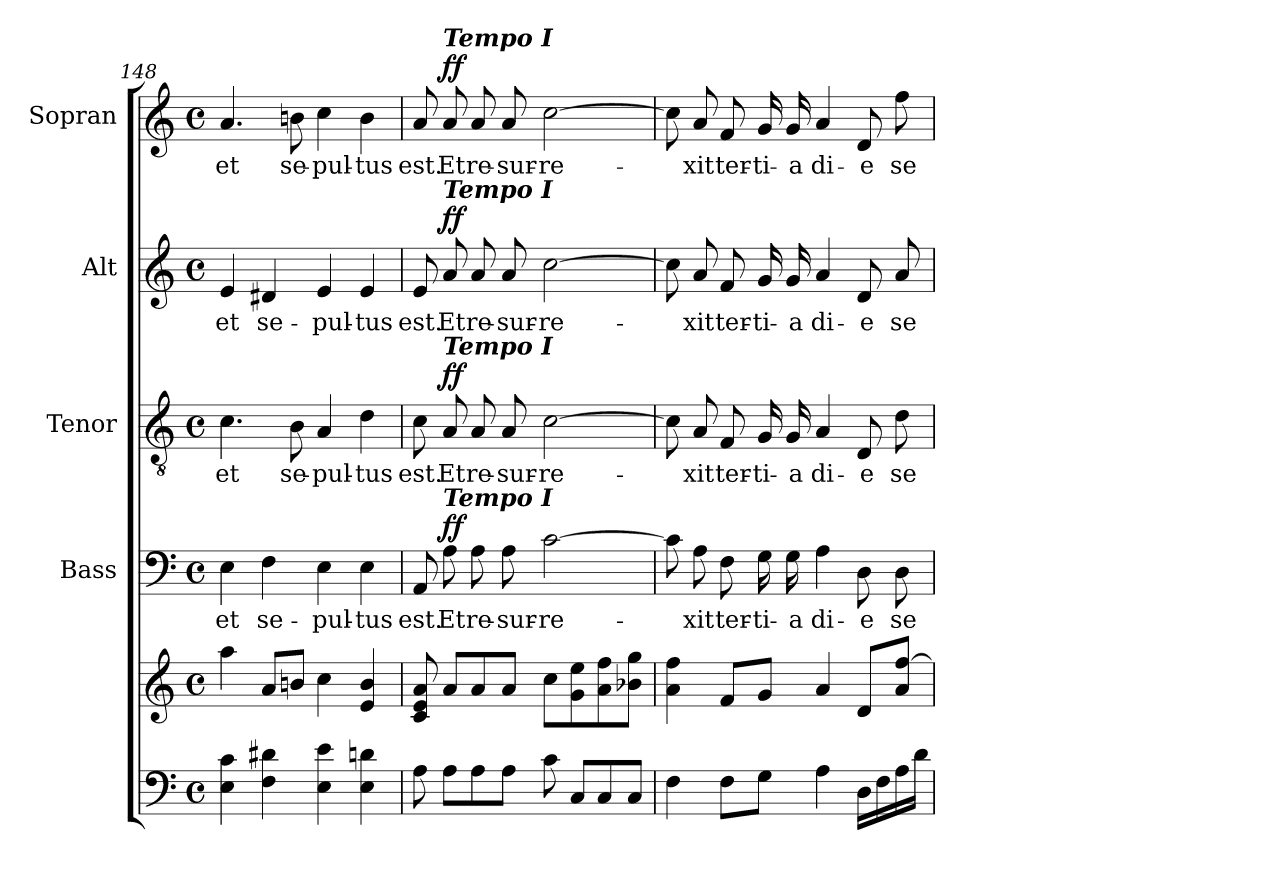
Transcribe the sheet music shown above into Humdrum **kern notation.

**kern	**kern	**kern	**text	**dynam	**kern	**text	**dynam	**kern	**text	**dynam	**kern	**text	**dynam
*part5	*part5	*part4	*part4	*part4	*part3	*part3	*part3	*part2	*part2	*part2	*part1	*part1	*part1
*staff6	*staff5	*staff4	*staff4	*staff4	*staff3	*staff3	*staff3	*staff2	*staff2	*staff2	*staff1	*staff1	*staff1
*	*	*I"Bass	*	*	*I"Tenor	*	*	*I"Alt	*	*	*I"Sopran	*	*
*	*	*I'B.	*	*	*I'T.	*	*	*I'A.	*	*	*I'S.	*	*
!!LO:PB:g=z
*clefF4	*clefG2	*clefF4	*	*	*clefGv2	*	*	*clefG2	*	*	*clefG2	*	*
*k[]	*k[]	*k[]	*	*	*k[]	*	*	*k[]	*	*	*k[]	*	*
*C:	*C:	*C:	*	*	*C:	*	*	*C:	*	*	*C:	*	*
*M4/4	*M4/4	*M4/4	*	*	*M4/4	*	*	*M4/4	*	*	*M4/4	*	*
*met(c)	*met(c)	*met(c)	*	*	*met(c)	*	*	*met(c)	*	*	*met(c)	*	*
=148	=148	=148	=148	=148	=148	=148	=148	=148	=148	=148	=148	=148	=148
!	!	!	!LO:LY:b	!	!	!LO:LY:b	!	!	!LO:LY:b	!	!	!LO:LY:b	!
4E\ 4c\	4aa\	4E\	et	.	4.c\	et	.	4e/	et	.	4.a/	et	.
!	!	!	!LO:LY:b	!	!	!	!	!	!LO:LY:b	!	!	!	!
4F\ 4d#X\	8a/L	4F\	se-	.	.	.	.	4d#X/	se-	.	.	.	.
!	!	!	!	!	!	!LO:LY:b	!	!	!	!	!	!LO:LY:b	!
.	8bn/J	.	.	.	8B\	se-	.	.	.	.	8bn\	se-	.
!	!	!	!LO:LY:b	!	!	!LO:LY:b	!	!	!LO:LY:b	!	!	!LO:LY:b	!
4E\ 4e\	4cc\	4E\	-pul-	.	4A/	-pul-	.	4e/	-pul-	.	4cc\	-pul-	.
!	!	!	!LO:LY:b	!	!	!LO:LY:b	!	!	!LO:LY:b	!	!	!LO:LY:b	!
4E\ 4dn\	4e/ 4b/	4E\	-tus	.	4d\	-tus	.	4e/	-tus	.	4b\	-tus	.
=149	=149	=149	=149	=149	=149	=149	=149	=149	=149	=149	=149	=149	=149
!	!	!	!LO:LY:b	!	!	!LO:LY:b	!	!	!LO:LY:b	!	!	!LO:LY:b	!
8A\	8c/ 8e/ 8a/	8AA/	est.	.	8c\	est.	.	8e/	est.	.	8a/	est.	.
!	!	!	!	!	!	!	!	!	!	!	!LO:TX:a:Bi:t=Tempo I	!	!
!	!	!	!	!	!	!	!	!LO:TX:a:Bi:t=Tempo I	!	!	!	!	!
!	!	!	!	!	!LO:TX:a:Bi:t=Tempo I	!	!	!	!	!	!	!	!
!	!	!LO:TX:a:Bi:t=Tempo I	!	!	!	!	!	!	!	!	!	!	!
!	!	!	!LO:LY:b	!LO:DY:a	!	!LO:LY:b	!LO:DY:a	!	!LO:LY:b	!LO:DY:a	!	!LO:LY:b	!LO:DY:a
8A\L	8a/L	8A\	Et	ff	8A/	Et	ff	8a/	Et	ff	8a/	Et	ff
!	!	!	!LO:LY:b	!	!	!LO:LY:b	!	!	!LO:LY:b	!	!	!LO:LY:b	!
8A\	8a/	8A\	re-	.	8A/	re-	.	8a/	re-	.	8a/	re-	.
!	!	!	!LO:LY:b	!	!	!LO:LY:b	!	!	!LO:LY:b	!	!	!LO:LY:b	!
8A\J	8a/J	8A\	-sur-	.	8A/	-sur-	.	8a/	-sur-	.	8a/	-sur-	.
!	!	!	!LO:LY:b	!	!	!LO:LY:b	!	!	!LO:LY:b	!	!	!LO:LY:b	!
8c\	8cc\L	[2c\	-re-	.	[2c\	-re-	.	[2cc\	-re-	.	[2cc\	-re-	.
8C/L	8g\ 8ee\	.	.	.	.	.	.	.	.	.	.	.	.
8C/	8a\ 8ff\	.	.	.	.	.	.	.	.	.	.	.	.
8C/J	8b-X\ 8gg\J	.	.	.	.	.	.	.	.	.	.	.	.
=150	=150	=150	=150	=150	=150	=150	=150	=150	=150	=150	=150	=150	=150
4F\	4a\ 4ff\	8c\]	.	.	8c\]	.	.	8cc\]	.	.	8cc\]	.	.
!	!	!	!LO:LY:b	!	!	!LO:LY:b	!	!	!LO:LY:b	!	!	!LO:LY:b	!
.	.	8A\	-xit	.	8A/	-xit	.	8a/	-xit	.	8a/	-xit	.
!	!	!	!LO:LY:b	!	!	!LO:LY:b	!	!	!LO:LY:b	!	!	!LO:LY:b	!
8F\L	8f/L	8F\	ter-	.	8F/	ter-	.	8f/	ter-	.	8f/	ter-	.
!	!	!	!LO:LY:b	!	!	!LO:LY:b	!	!	!LO:LY:b	!	!	!LO:LY:b	!
8G\J	8g/J	16G\	-ti-	.	16G/	-ti-	.	16g/	-ti-	.	16g/	-ti-	.
!	!	!	!LO:LY:b	!	!	!LO:LY:b	!	!	!LO:LY:b	!	!	!LO:LY:b	!
.	.	16G\	-a	.	16G/	-a	.	16g/	-a	.	16g/	-a	.
!	!	!	!LO:LY:b	!	!	!LO:LY:b	!	!	!LO:LY:b	!	!	!LO:LY:b	!
4A\	4a/	4A\	di-	.	4A/	di-	.	4a/	di-	.	4a/	di-	.
!	!	!	!LO:LY:b	!	!	!LO:LY:b	!	!	!LO:LY:b	!	!	!LO:LY:b	!
16D\LL	8d/L	8D\	-e	.	8D/	-e	.	8d/	-e	.	8d/	-e	.
16F\	.	.	.	.	.	.	.	.	.	.	.	.	.
!	!	!	!LO:LY:b	!	!	!LO:LY:b	!	!	!LO:LY:b	!	!	!LO:LY:b	!
16A\	8a/ [8ff/J	8D\	se-	.	8d\	se-	.	8a/	se-	.	8ff\	se-	.
16d\JJ	.	.	.	.	.	.	.	.	.	.	.	.	.
=	=	=	=	=	=	=	=	=	=	=	=	=	=
*-	*-	*-	*-	*-	*-	*-	*-	*-	*-	*-	*-	*-	*-
